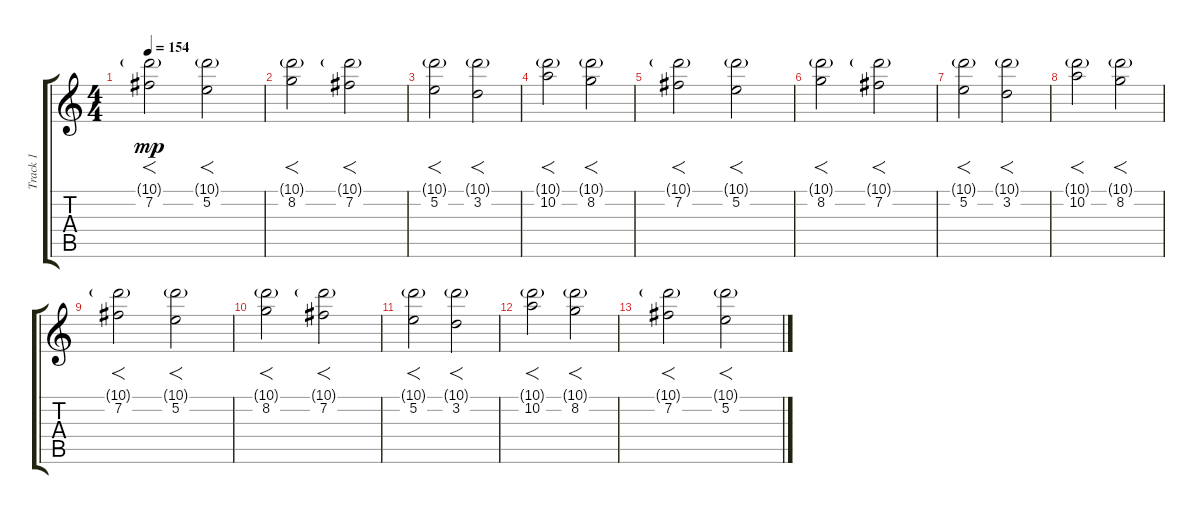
\track ("Track 1" "Track 1") {instrument overdrivenguitar}
\staff {score tabs}
\tuning (E4 B3 G3 D3 A2 E2) {hide}
\ts (4 4)
\tempo 154
\clef g2
\ks c
(10.1{g} 7.2).2{f dy mp} (10.1{g} 5.2).2{f} |
(10.1{g} 8.2).2{f} (10.1{g} 7.2).2{f} |
(10.1{g} 5.2).2{f} (10.1{g} 3.2).2{f} |
(10.1{g} 10.2).2{f} (10.1{g} 8.2).2{f} |
(10.1{g} 7.2).2{f} (10.1{g} 5.2).2{f} |
(10.1{g} 8.2).2{f} (10.1{g} 7.2).2{f} |
(10.1{g} 5.2).2{f} (10.1{g} 3.2).2{f} |
(10.1{g} 10.2).2{f} (10.1{g} 8.2).2{f} |
(10.1{g} 7.2).2{f} (10.1{g} 5.2).2{f} |
(10.1{g} 8.2).2{f} (10.1{g} 7.2).2{f} |
(10.1{g} 5.2).2{f} (10.1{g} 3.2).2{f} |
(10.1{g} 10.2).2{f} (10.1{g} 8.2).2{f} |
(10.1{g} 7.2).2{f} (10.1{g} 5.2).2{f}
